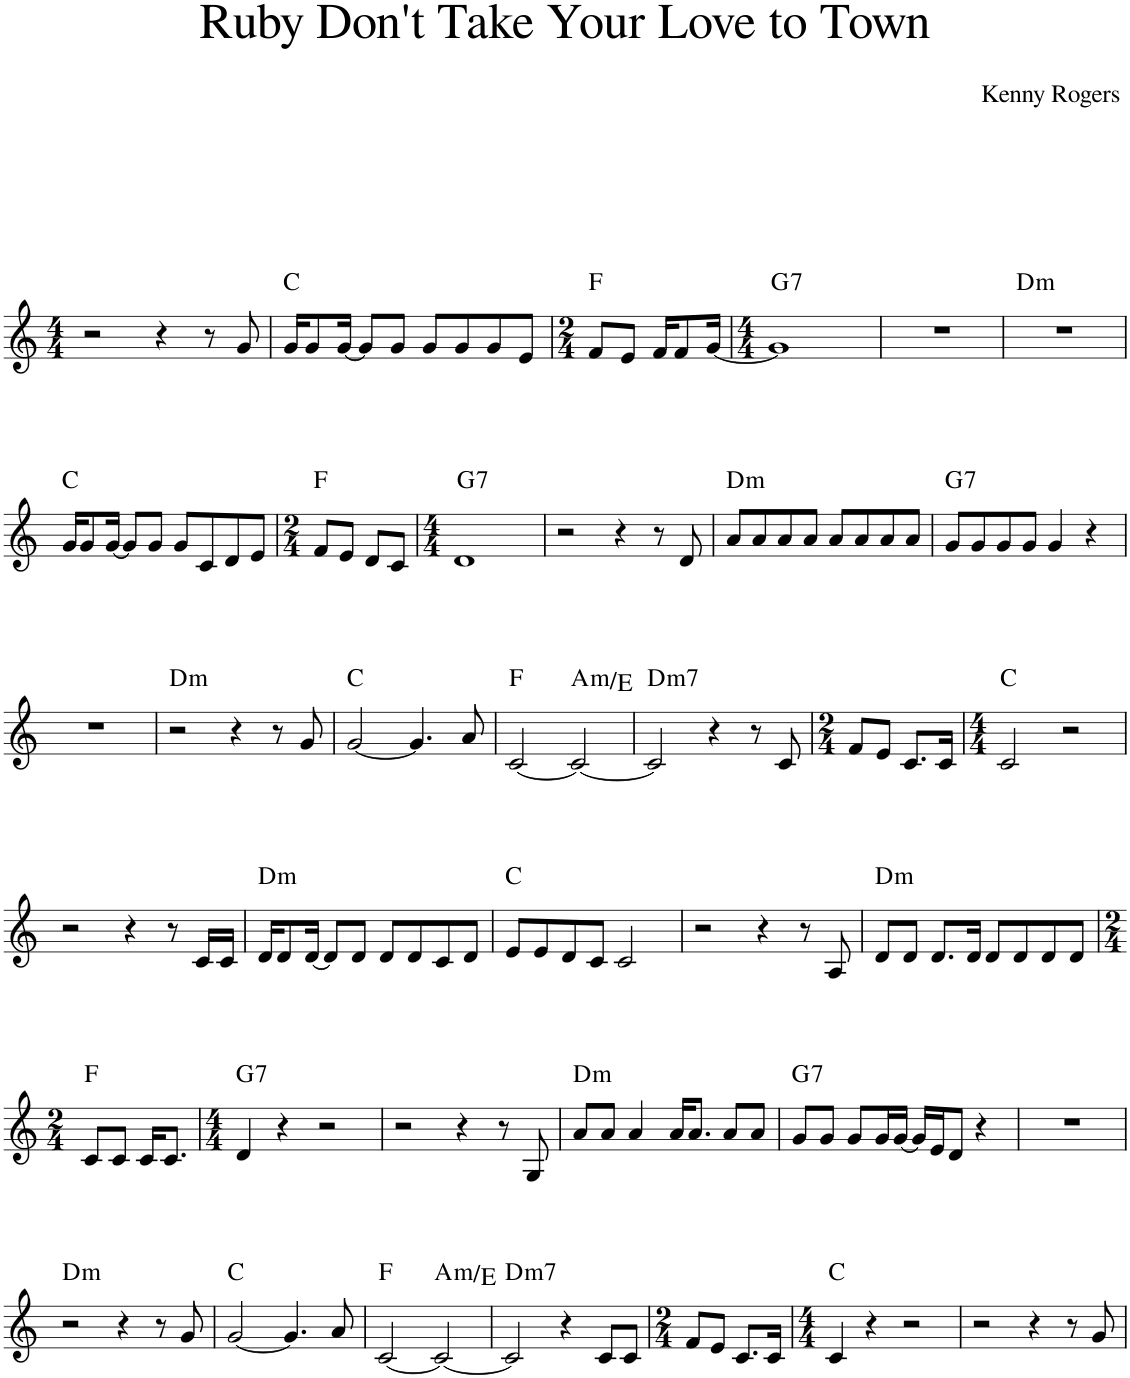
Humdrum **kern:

**kern	**harte
*part1	*part1
*staff1	*
*I"Piano	*
*I'Pno.	*
*clefG2	*
*k[]	*
*M4/4	*
=1	=1
2r	.
4r	.
8r	.
8g/	.
=2	=2
16g/KL	C:maj
8g/	.
[16g/Jk	.
8g/L]	.
8g/J	.
8g/L	.
8g/	.
8g/	.
8e/J	.
=3	=3
*M2/4	*
8f/L	F:maj
8e/J	.
16f/KL	.
8f/	.
[16g/Jk	.
=4	=4
*M4/4	*
!	!LO:H:kt=7
1g]	G:7
=5	=5
1r	.
=6	=6
!	!LO:H:kt=m
1r	D:min
!!LO:LB:g=z
=7	=7
16g/KL	C:maj
8g/	.
[16g/Jk	.
8g/L]	.
8g/J	.
8g/L	.
8c/	.
8d/	.
8e/J	.
=8	=8
*M2/4	*
8f/L	F:maj
8e/J	.
8d/L	.
8c/J	.
=9	=9
*M4/4	*
!	!LO:H:kt=7
1d	G:7
=10	=10
2r	.
4r	.
8r	.
8d/	.
=11	=11
!	!LO:H:kt=m
8a/L	D:min
8a/	.
8a/	.
8a/J	.
8a/L	.
8a/	.
8a/	.
8a/J	.
=12	=12
!	!LO:H:kt=7
8g/L	G:7
8g/	.
8g/	.
8g/J	.
4g/	.
4r	.
!!LO:LB:g=z
=13	=13
1r	.
=14	=14
!	!LO:H:kt=m
2r	D:min
4r	.
8r	.
8g/	.
=15	=15
[2g/	C:maj
4.g/]	.
8a/	.
=16	=16
[2c/	F:maj
!	!LO:H:kt=m
2c/_	A:min/5
=17	=17
!	!LO:H:kt=m7
2c/]	D:min7
4r	.
8r	.
8c/	.
=18	=18
*M2/4	*
8f/L	.
8e/J	.
8.c/L	.
16c/Jk	.
=19	=19
*M4/4	*
2c/	C:maj
2r	.
!!LO:LB:g=z
=20	=20
2r	.
4r	.
8r	.
16c/LL	.
16c/JJ	.
=21	=21
!	!LO:H:kt=m
16d/KL	D:min
8d/	.
[16d/Jk	.
8d/L]	.
8d/J	.
8d/L	.
8d/	.
8c/	.
8d/J	.
=22	=22
8e/L	C:maj
8e/	.
8d/	.
8c/J	.
2c/	.
=23	=23
2r	.
4r	.
8r	.
8A/	.
=24	=24
!	!LO:H:kt=m
8d/L	D:min
8d/J	.
8.d/L	.
16d/Jk	.
8d/L	.
8d/	.
8d/	.
8d/J	.
!!LO:LB:g=z
=25	=25
*M2/4	*
8c/L	F:maj
8c/J	.
16c/KL	.
8.c/J	.
=26	=26
*M4/4	*
!	!LO:H:kt=7
4d/	G:7
4r	.
2r	.
=27	=27
2r	.
4r	.
8r	.
8G/	.
=28	=28
!	!LO:H:kt=m
8a/L	D:min
8a/J	.
4a/	.
16a/KL	.
8.a/J	.
8a/L	.
8a/J	.
=29	=29
!	!LO:H:kt=7
8g/L	G:7
8g/J	.
8g/L	.
16g/L	.
[16g/JJ	.
16g/LL]	.
16e/J	.
8d/J	.
4r	.
=30	=30
1r	.
!!LO:LB:g=z
=31	=31
!	!LO:H:kt=m
2r	D:min
4r	.
8r	.
8g/	.
=32	=32
[2g/	C:maj
4.g/]	.
8a/	.
=33	=33
[2c/	F:maj
!	!LO:H:kt=m
2c/_	A:min/5
=34	=34
!	!LO:H:kt=m7
2c/]	D:min7
4r	.
8c/L	.
8c/J	.
=35	=35
*M2/4	*
8f/L	.
8e/J	.
8.c/L	.
16c/Jk	.
=36	=36
*M4/4	*
4c/	C:maj
4r	.
2r	.
=37	=37
2r	.
4r	.
8r	.
8g/	.
=	=
*-	*-
